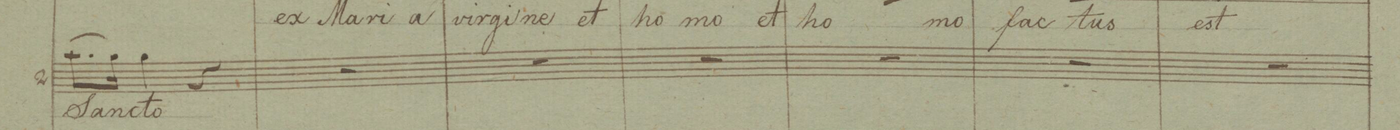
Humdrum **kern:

**kern	**text	**text	**dynam
*I"2.	*	*	*
*clefC3	*	*	*
*k[b-e-a-d-]	*	*	*
*M3/4	*	*	*
(8.b-\L	San-	.	.
16a-\Jk)	.	.	.
4a-\	-cto	.	.
4r	.	.	.
=63	=63	=63	=63
2.r	.	.	.
=64	=64	=64	=64
2.r	.	.	.
=65	=65	=65	=65
2.r	.	.	.
=66	=66	=66	=66
2.r	.	.	.
=67	=67	=67	=67
2.r	.	.	.
=68	=68	=68	=68
2.r	.	.	.
=69	=69	=69	=69
*-	*-	*-	*-
